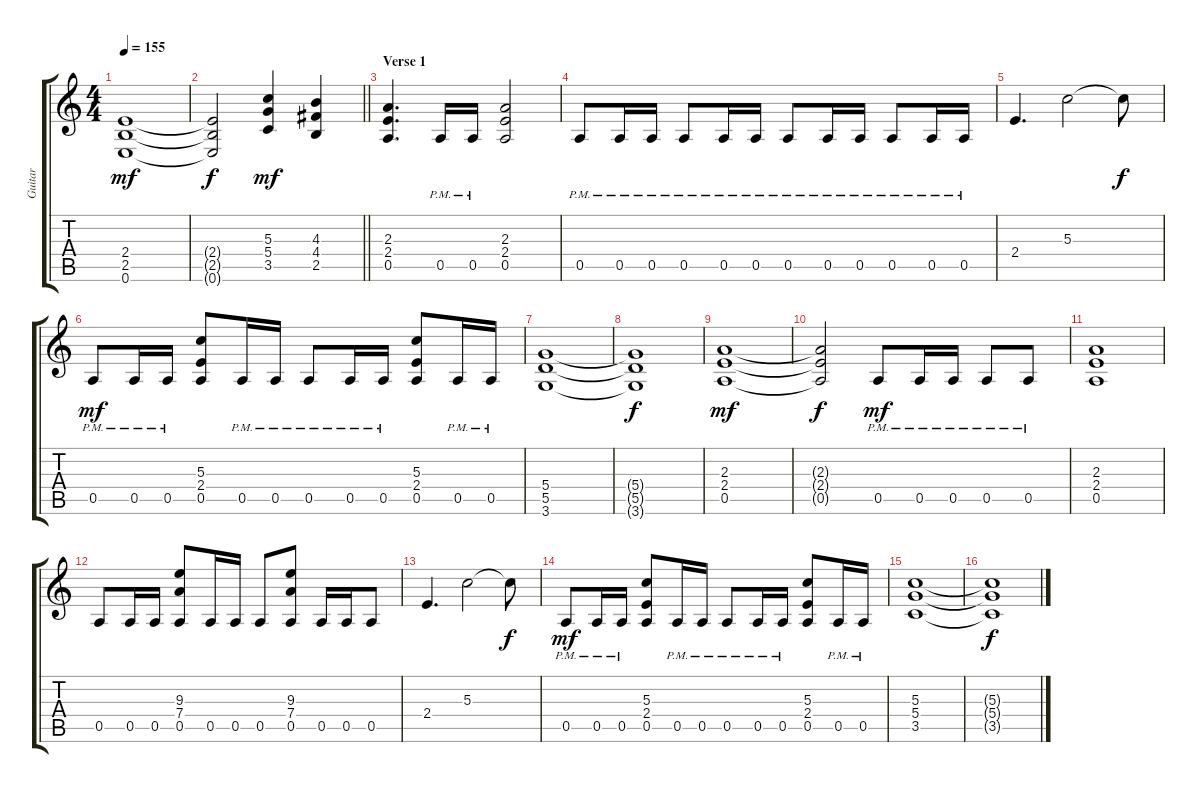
\track ("Guitar" "Guitar") {instrument overdrivenguitar}
\staff {score tabs}
\tuning (E4 B3 G3 D3 A2 E2) {hide}
\ts (4 4)
\tempo 155
\clef g2
\ks c
(2.4 2.5 0.6).1{dy mf} |
\barLineRight lightlight
(2.4{t} 2.5{t} 0.6{t}).2{dy f} (5.3 5.4 3.5).4{dy mf} (4.3 4.4 2.5).4 |
\section ("" "Verse 1")
(2.3 2.4 0.5).4{d} 0.5{pm}.16 0.5{pm}.16 (2.3 2.4 0.5).2 |
0.5{pm}.8 0.5{pm}.16 0.5{pm}.16 0.5{pm}.8 0.5{pm}.16 0.5{pm}.16 0.5{pm}.8 0.5{pm}.16 0.5{pm}.16 0.5{pm}.8 0.5{pm}.16 0.5{pm}.16 |
2.4.4{d} 5.3.2 5.3{t}.8{dy f} |
0.5{pm}.8{dy mf} 0.5{pm}.16 0.5{pm}.16 (5.3 2.4 0.5).8 0.5{pm}.16 0.5{pm}.16 0.5{pm}.8 0.5{pm}.16 0.5{pm}.16 (5.3 2.4 0.5).8 0.5{pm}.16 0.5{pm}.16 |
(5.4 5.5 3.6).1 |
(5.4{t} 5.5{t} 3.6{t}).1{dy f} |
(2.3 2.4 0.5).1{dy mf} |
(2.3{t} 2.4{t} 0.5{t}).2{dy f} 0.5{pm}.8{dy mf} 0.5{pm}.16 0.5{pm}.16 0.5{pm}.8 0.5{pm}.8 |
(2.3 2.4 0.5).1 |
0.5.8 0.5.16 0.5.16 (9.3 7.4 0.5).8 0.5.16 0.5.16 0.5.8 (9.3 7.4 0.5).8 0.5.16 0.5.16 0.5.8 |
2.4.4{d} 5.3.2 5.3{t}.8{dy f} |
0.5{pm}.8{dy mf} 0.5{pm}.16 0.5{pm}.16 (5.3 2.4 0.5).8 0.5{pm}.16 0.5{pm}.16 0.5{pm}.8 0.5{pm}.16 0.5{pm}.16 (5.3 2.4 0.5).8 0.5{pm}.16 0.5{pm}.16 |
(5.3 5.4 3.5).1 |
(5.3{t} 5.4{t} 3.5{t}).1{dy f}
